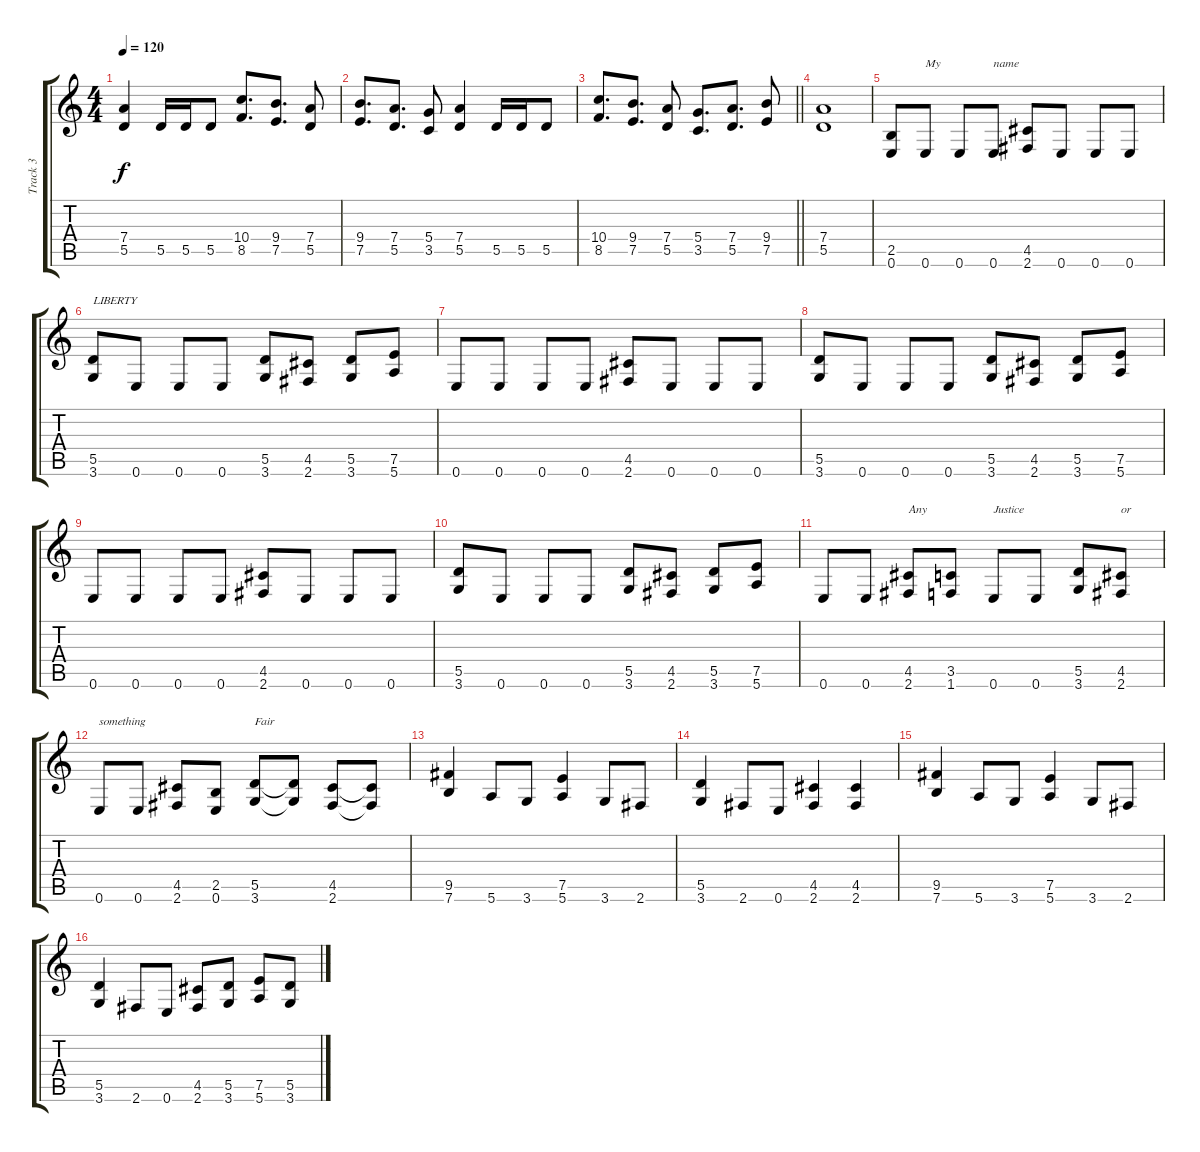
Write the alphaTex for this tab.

\track ("Track 3" "Track 3") {instrument overdrivenguitar}
\staff {score tabs}
\tuning (E4 B3 G3 D3 A2 E2) {hide}
\ts (4 4)
\tempo 120
\clef g2
\ks c
(7.4 5.5).4{dy f} 5.5.16 5.5.16 5.5.8 (10.4 8.5).8{d} (9.4 7.5).8{d} (7.4 5.5).8 |
(9.4 7.5).8{d} (7.4 5.5).8{d} (5.4 3.5).8 (7.4 5.5).4 5.5.16 5.5.16 5.5.8 |
\barLineRight lightlight
(10.4 8.5).8{d} (9.4 7.5).8{d} (7.4 5.5).8 (5.4 3.5).8{d} (7.4 5.5).8{d} (9.4 7.5).8 |
\section ("" "")
(7.4 5.5).1 |
(2.5 0.6).8 0.6.8{txt "My "} 0.6.8 0.6.8{txt "name"} (4.5 2.6).8 0.6.8 0.6.8 0.6.8 |
(5.5 3.6).8{txt "LIBERTY"} 0.6.8 0.6.8 0.6.8 (5.5 3.6).8 (4.5 2.6).8 (5.5 3.6).8 (7.5 5.6).8 |
0.6.8 0.6.8 0.6.8 0.6.8 (4.5 2.6).8 0.6.8 0.6.8 0.6.8 |
(5.5 3.6).8 0.6.8 0.6.8 0.6.8 (5.5 3.6).8 (4.5 2.6).8 (5.5 3.6).8 (7.5 5.6).8 |
0.6.8 0.6.8 0.6.8 0.6.8 (4.5 2.6).8 0.6.8 0.6.8 0.6.8 |
(5.5 3.6).8 0.6.8 0.6.8 0.6.8 (5.5 3.6).8 (4.5 2.6).8 (5.5 3.6).8 (7.5 5.6).8 |
0.6.8 0.6.8 (4.5 2.6).8{txt "Any"} (3.5 1.6).8 0.6.8{txt "Justice"} 0.6.8 (5.5 3.6).8 (4.5 2.6).8{txt "or"} |
0.6.8{txt "something"} 0.6.8 (4.5 2.6).8 (2.5 0.6).8 (5.5 3.6).8{txt "Fair"} (5.5{t} 3.6{t}).8 (4.5 2.6).8 (4.5{t} 2.6{t}).8 |
(9.5 7.6).4 5.6.8 3.6.8 (7.5 5.6).4 3.6.8 2.6.8 |
(5.5 3.6).4 2.6.8 0.6.8 (4.5 2.6).4 (4.5 2.6).4 |
(9.5 7.6).4 5.6.8 3.6.8 (7.5 5.6).4 3.6.8 2.6.8 |
(5.5 3.6).4 2.6.8 0.6.8 (4.5 2.6).8 (5.5 3.6).8 (7.5 5.6).8 (5.5 3.6).8
